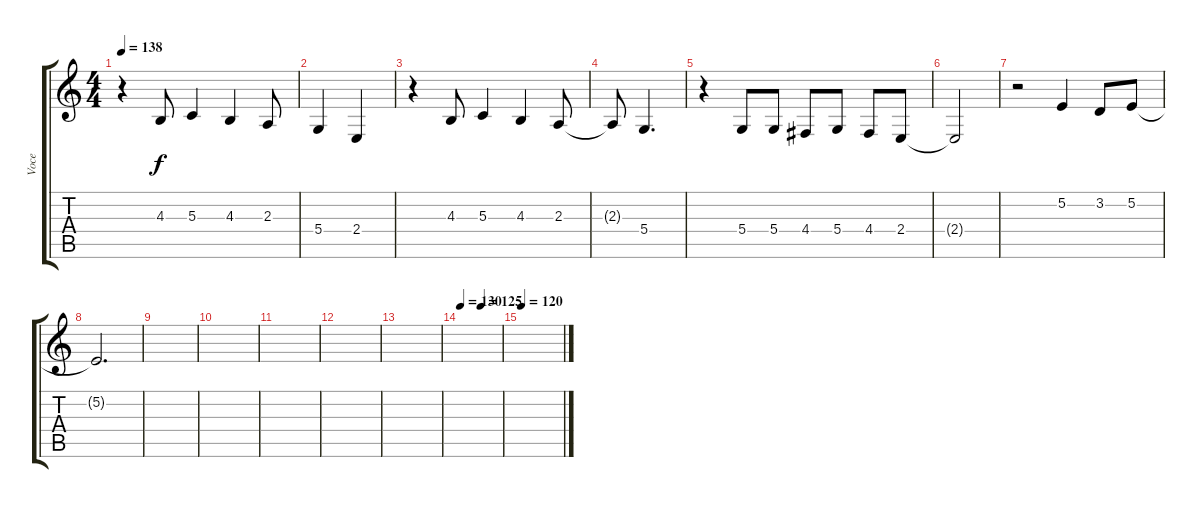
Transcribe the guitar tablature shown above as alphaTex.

\track ("Voce" "Voce") {instrument trumpet}
\staff {score tabs}
\tuning (E4 B3 G3 D3 A2 E2) {hide}
\ts (4 4)
\tempo 138
\clef g2
\ks c
r.4{dy f} 4.3.8 5.3.4 4.3.4 2.3.8 |
5.4.4 2.4.4 |
r.4 4.3.8 5.3.4 4.3.4 2.3.8 |
2.3{t}.8 5.4.4{d} |
r.4 5.4.8 5.4.8 4.4.8 5.4.8 4.4.8 2.4.8 |
2.4{t}.2 |
r.2 5.2.4 3.2.8 5.2.8 |
5.2{t}.2{d} |
|
|
|
|
|
\tempo 130
\tempo (125 0.5)
|
\tempo 120
